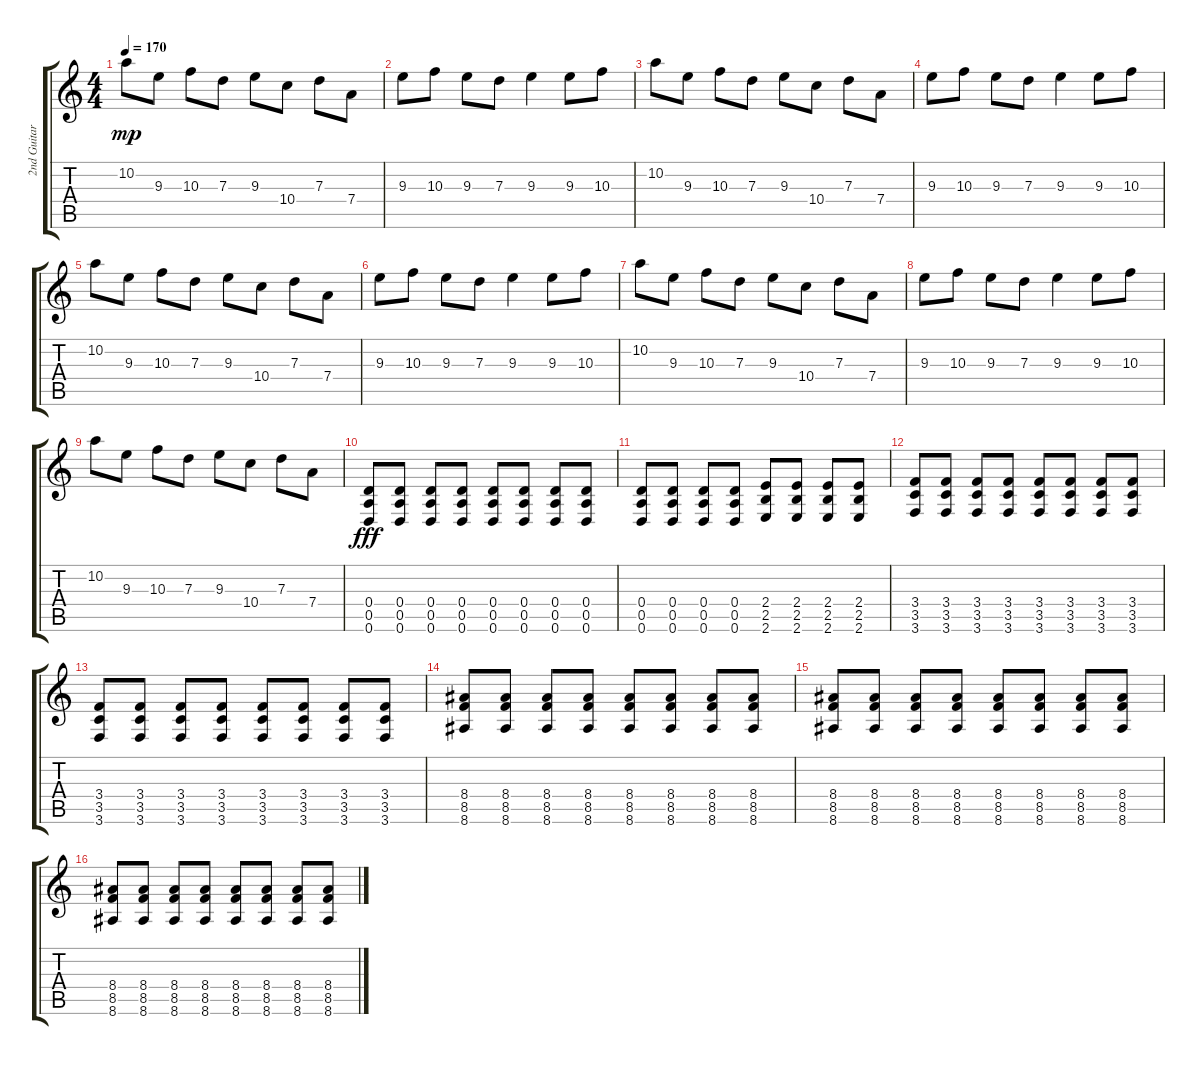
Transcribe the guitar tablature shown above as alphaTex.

\track ("2nd Guitar - Adam Lambert" "2nd Guitar") {instrument distortionguitar}
\staff {score tabs}
\tuning (E4 B3 G3 D3 A2 D2) {hide}
\ts (4 4)
\tempo 170
\clef g2
\ks c
10.2.8{dy mp} 9.3.8 10.3.8 7.3.8 9.3.8 10.4.8 7.3.8 7.4.8 |
9.3.8 10.3.8 9.3.8 7.3.8 9.3.4 9.3.8 10.3.8 |
10.2.8 9.3.8 10.3.8 7.3.8 9.3.8 10.4.8 7.3.8 7.4.8 |
9.3.8 10.3.8 9.3.8 7.3.8 9.3.4 9.3.8 10.3.8 |
10.2.8 9.3.8 10.3.8 7.3.8 9.3.8 10.4.8 7.3.8 7.4.8 |
9.3.8 10.3.8 9.3.8 7.3.8 9.3.4 9.3.8 10.3.8 |
10.2.8 9.3.8 10.3.8 7.3.8 9.3.8 10.4.8 7.3.8 7.4.8 |
9.3.8 10.3.8 9.3.8 7.3.8 9.3.4 9.3.8 10.3.8 |
10.2.8 9.3.8 10.3.8 7.3.8 9.3.8 10.4.8 7.3.8 7.4.8 |
(0.4 0.5 0.6).8{dy fff volume 16 instrument distortionguitar} (0.4 0.5 0.6).8 (0.4 0.5 0.6).8 (0.4 0.5 0.6).8 (0.4 0.5 0.6).8 (0.4 0.5 0.6).8 (0.4 0.5 0.6).8 (0.4 0.5 0.6).8 |
(0.4 0.5 0.6).8 (0.4 0.5 0.6).8 (0.4 0.5 0.6).8 (0.4 0.5 0.6).8 (2.4 2.5 2.6).8 (2.4 2.5 2.6).8 (2.4 2.5 2.6).8 (2.4 2.5 2.6).8 |
(3.4 3.5 3.6).8 (3.4 3.5 3.6).8 (3.4 3.5 3.6).8 (3.4 3.5 3.6).8 (3.4 3.5 3.6).8 (3.4 3.5 3.6).8 (3.4 3.5 3.6).8 (3.4 3.5 3.6).8 |
(3.4 3.5 3.6).8 (3.4 3.5 3.6).8 (3.4 3.5 3.6).8 (3.4 3.5 3.6).8 (3.4 3.5 3.6).8 (3.4 3.5 3.6).8 (3.4 3.5 3.6).8 (3.4 3.5 3.6).8 |
(8.4 8.5 8.6).8 (8.4 8.5 8.6).8 (8.4 8.5 8.6).8 (8.4 8.5 8.6).8 (8.4 8.5 8.6).8 (8.4 8.5 8.6).8 (8.4 8.5 8.6).8 (8.4 8.5 8.6).8 |
(8.4 8.5 8.6).8 (8.4 8.5 8.6).8 (8.4 8.5 8.6).8 (8.4 8.5 8.6).8 (8.4 8.5 8.6).8 (8.4 8.5 8.6).8 (8.4 8.5 8.6).8 (8.4 8.5 8.6).8 |
(8.4 8.5 8.6).8 (8.4 8.5 8.6).8 (8.4 8.5 8.6).8 (8.4 8.5 8.6).8 (8.4 8.5 8.6).8 (8.4 8.5 8.6).8 (8.4 8.5 8.6).8 (8.4 8.5 8.6).8
